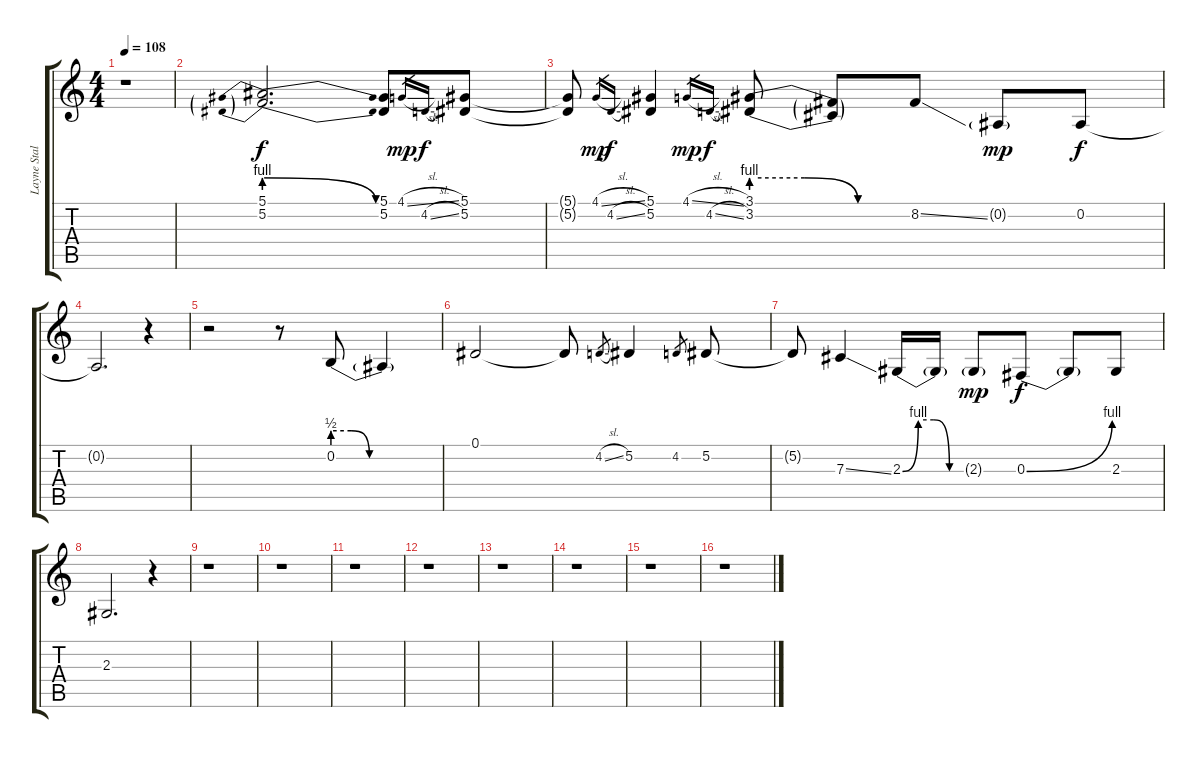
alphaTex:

\track ("Layne Staley - Vocals" "Layne Stal") {instrument tremolostrings}
\staff {score tabs}
\tuning (Eb4 Bb3 Gb3 Db3 Ab2 Eb2) {hide}
\ts (4 4)
\tempo 108
\clef g2
\ks c
r.1{dy f} |
(5.1{be (prebendrelease 0 4 60 0)} 5.2{be (prebendrelease 0 4 60 0)}).2{d} (5.1 5.2).8 4.1{sl}.16{gr dy mp} 4.2{sl}.16{gr dy f} (5.1 5.2).8 |
(5.1{t} 5.2{t}).8 4.1{sl}.16{gr dy mp} 4.2{sl}.16{gr dy f} (5.1 5.2).4 4.1{sl}.16{gr dy mp} 4.2{sl}.16{gr dy f} (3.1{be (custom 0 4 20 4 40 0 60 0)} 3.2{be (custom 0 4 20 4 40 0 60 0)}).8 (3.1{t} 3.2{t}).8 8.2{ss}.8 0.2{g}.8{dy mp} 0.2.8{dy f} |
0.2{t}.2{d} r.4 |
r.2 r.8 0.2{be (custom 0 2 10 2 20 0 40 0 60 0)}.8 0.2{t}.4 |
0.1.2 0.1{t}.8 4.2{sl}.8{gr} 5.2.4 4.2.8{gr} 5.2.8 |
5.2{t}.8 7.3{ss}.4 2.3{be (custom 0 0 15 4 30 4 45 0 60 0)}.16 2.3{t}.16 2.3{g}.8{dy mp} 0.3{be (bend 0 0 60 4)}.8{dy f} 0.3{t}.8 2.3.8 |
2.3.2{d} r.4 |
r.1 |
r.1 |
r.1 |
r.1 |
r.1 |
r.1 |
r.1 |
r.1
